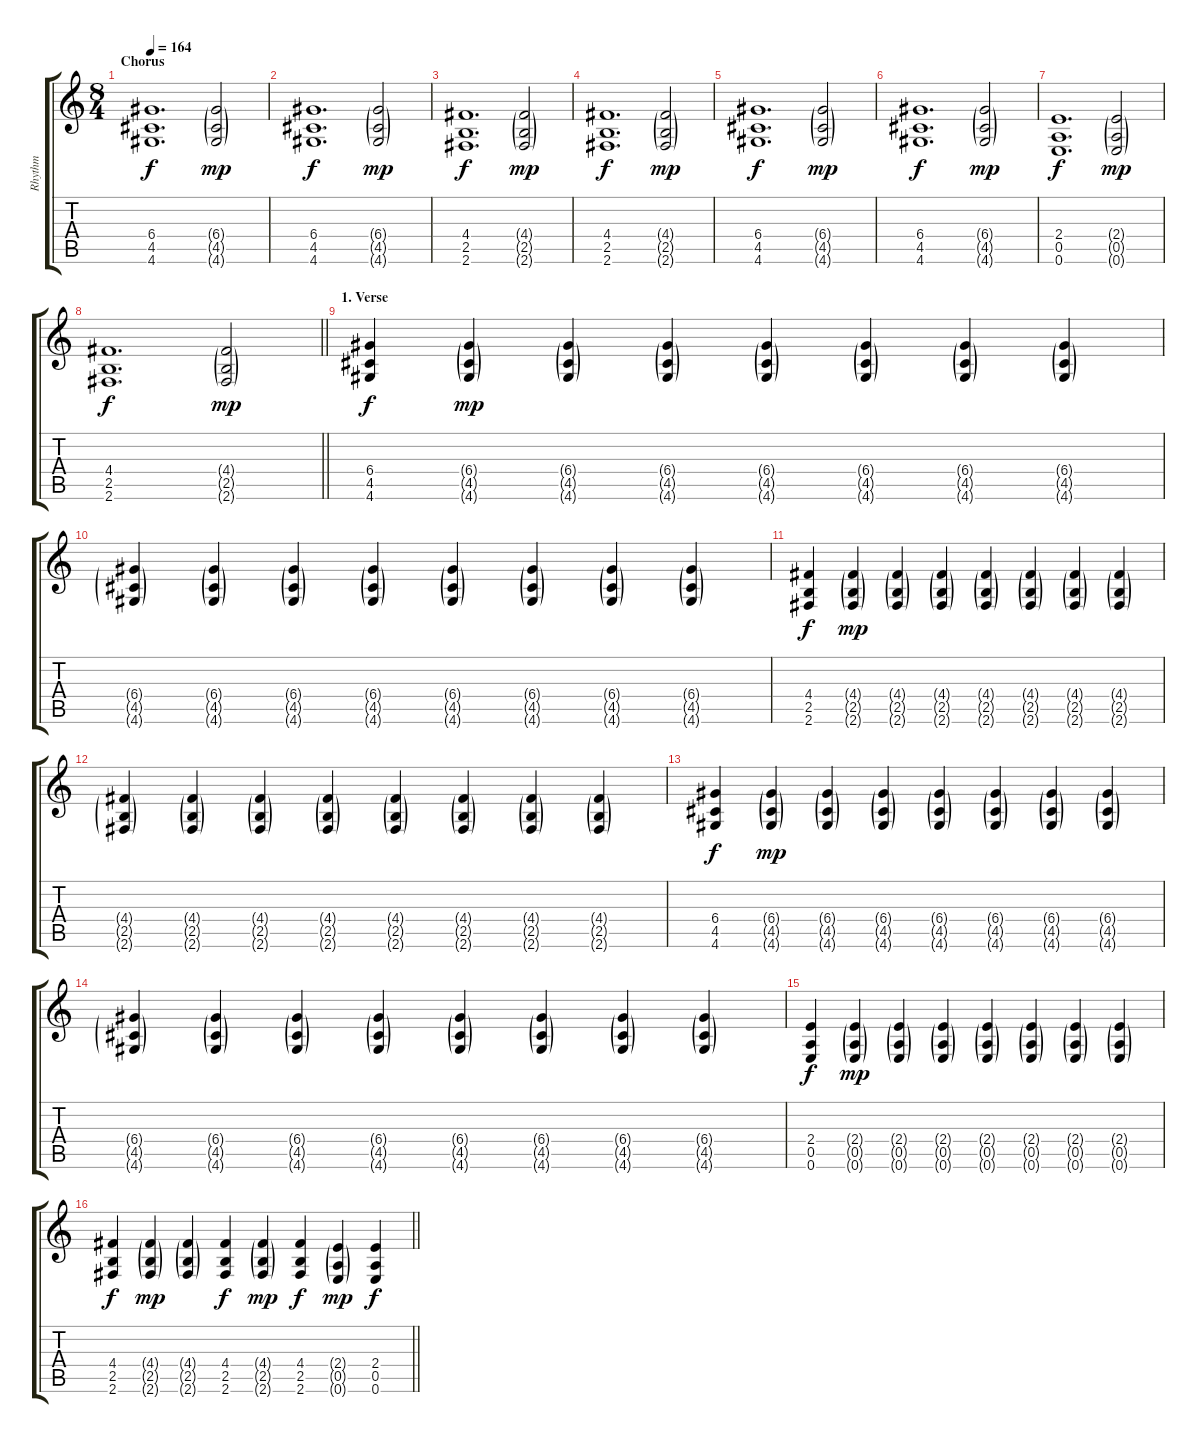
\track ("Rhythm" "Rhythm") {instrument distortionguitar}
\staff {score tabs}
\tuning (E4 B3 G3 D3 A2 E2) {hide}
\ts (8 4)
\section ("" "Chorus")
\tempo 164
\clef g2
\ks c
(6.4 4.5 4.6).1{d dy f} (6.4{g} 4.5{g} 4.6{g}).2{dy mp} |
(6.4 4.5 4.6).1{d dy f} (6.4{g} 4.5{g} 4.6{g}).2{dy mp} |
(4.4 2.5 2.6).1{d dy f} (4.4{g} 2.5{g} 2.6{g}).2{dy mp} |
(4.4 2.5 2.6).1{d dy f} (4.4{g} 2.5{g} 2.6{g}).2{dy mp} |
(6.4 4.5 4.6).1{d dy f} (6.4{g} 4.5{g} 4.6{g}).2{dy mp} |
(6.4 4.5 4.6).1{d dy f} (6.4{g} 4.5{g} 4.6{g}).2{dy mp} |
(2.4 0.5 0.6).1{d dy f} (2.4{g} 0.5{g} 0.6{g}).2{dy mp} |
\barLineRight lightlight
(4.4 2.5 2.6).1{d dy f} (4.4{g} 2.5{g} 2.6{g}).2{dy mp} |
\section ("" "1. Verse")
(6.4 4.5 4.6).4{dy f} (6.4{g} 4.5{g} 4.6{g}).4{dy mp} (6.4{g} 4.5{g} 4.6{g}).4 (6.4{g} 4.5{g} 4.6{g}).4 (6.4{g} 4.5{g} 4.6{g}).4 (6.4{g} 4.5{g} 4.6{g}).4 (6.4{g} 4.5{g} 4.6{g}).4 (6.4{g} 4.5{g} 4.6{g}).4 |
(6.4{g} 4.5{g} 4.6{g}).4 (6.4{g} 4.5{g} 4.6{g}).4 (6.4{g} 4.5{g} 4.6{g}).4 (6.4{g} 4.5{g} 4.6{g}).4 (6.4{g} 4.5{g} 4.6{g}).4 (6.4{g} 4.5{g} 4.6{g}).4 (6.4{g} 4.5{g} 4.6{g}).4 (6.4{g} 4.5{g} 4.6{g}).4 |
(4.4 2.5 2.6).4{dy f} (4.4{g} 2.5{g} 2.6{g}).4{dy mp} (4.4{g} 2.5{g} 2.6{g}).4 (4.4{g} 2.5{g} 2.6{g}).4 (4.4{g} 2.5{g} 2.6{g}).4 (4.4{g} 2.5{g} 2.6{g}).4 (4.4{g} 2.5{g} 2.6{g}).4 (4.4{g} 2.5{g} 2.6{g}).4 |
(4.4{g} 2.5{g} 2.6{g}).4 (4.4{g} 2.5{g} 2.6{g}).4 (4.4{g} 2.5{g} 2.6{g}).4 (4.4{g} 2.5{g} 2.6{g}).4 (4.4{g} 2.5{g} 2.6{g}).4 (4.4{g} 2.5{g} 2.6{g}).4 (4.4{g} 2.5{g} 2.6{g}).4 (4.4{g} 2.5{g} 2.6{g}).4 |
(6.4 4.5 4.6).4{dy f} (6.4{g} 4.5{g} 4.6{g}).4{dy mp} (6.4{g} 4.5{g} 4.6{g}).4 (6.4{g} 4.5{g} 4.6{g}).4 (6.4{g} 4.5{g} 4.6{g}).4 (6.4{g} 4.5{g} 4.6{g}).4 (6.4{g} 4.5{g} 4.6{g}).4 (6.4{g} 4.5{g} 4.6{g}).4 |
(6.4{g} 4.5{g} 4.6{g}).4 (6.4{g} 4.5{g} 4.6{g}).4 (6.4{g} 4.5{g} 4.6{g}).4 (6.4{g} 4.5{g} 4.6{g}).4 (6.4{g} 4.5{g} 4.6{g}).4 (6.4{g} 4.5{g} 4.6{g}).4 (6.4{g} 4.5{g} 4.6{g}).4 (6.4{g} 4.5{g} 4.6{g}).4 |
(2.4 0.5 0.6).4{dy f} (2.4{g} 0.5{g} 0.6{g}).4{dy mp} (2.4{g} 0.5{g} 0.6{g}).4 (2.4{g} 0.5{g} 0.6{g}).4 (2.4{g} 0.5{g} 0.6{g}).4 (2.4{g} 0.5{g} 0.6{g}).4 (2.4{g} 0.5{g} 0.6{g}).4 (2.4{g} 0.5{g} 0.6{g}).4 |
\barLineRight lightlight
(4.4 2.5 2.6).4{dy f} (4.4{g} 2.5{g} 2.6{g}).4{dy mp} (4.4{g} 2.5{g} 2.6{g}).4 (4.4 2.5 2.6).4{dy f} (4.4{g} 2.5{g} 2.6{g}).4{dy mp} (4.4 2.5 2.6).4{dy f} (2.4{g} 0.5{g} 0.6{g}).4{dy mp} (2.4 0.5 0.6).4{dy f}
